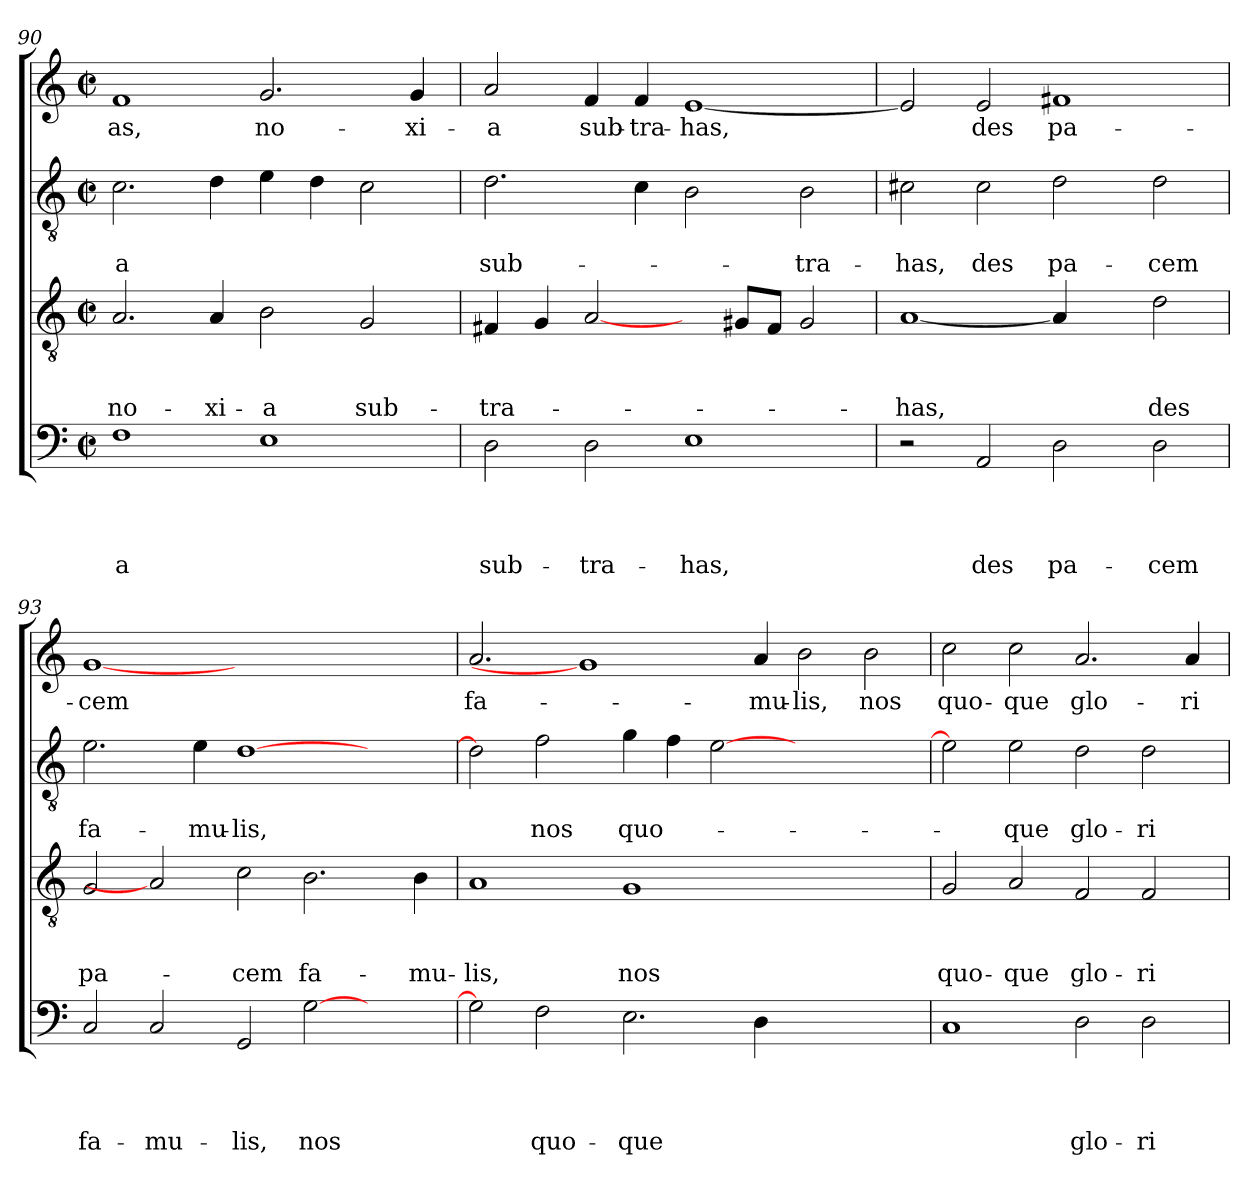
**kern	**text	**text	**text	**text	**kern	**text	**text	**text	**kern	**text	**text	**kern	**text
*part4	*part4	*part4	*part4	*part4	*part3	*part3	*part3	*part3	*part2	*part2	*part2	*part1	*part1
*staff4	*staff4	*staff4	*staff4	*staff4	*staff3	*staff3	*staff3	*staff3	*staff2	*staff2	*staff2	*staff1	*staff1
*clefF4	*	*	*	*	*clefGv2	*	*	*	*clefGv2	*	*	*clefG2	*
*k[]	*	*	*	*	*k[]	*	*	*	*k[]	*	*	*k[]	*
*C:	*	*	*	*	*C:	*	*	*	*C:	*	*	*C:	*
*M2/2	*	*	*	*	*M2/2	*	*	*	*M2/2	*	*	*M2/2	*
*met(c|)	*	*	*	*	*met(c|)	*	*	*	*met(c|)	*	*	*met(c|)	*
=90	=90	=90	=90	=90	=90	=90	=90	=90	=90	=90	=90	=90	=90
!	!	!	!	!LO:LY:b	!	!	!	!LO:LY:b	!	!	!LO:LY:b	!	!LO:LY:b
1F	.	.	.	-a	2.A/	.	.	no-	2.c\	.	-a	1f	-as,
!	!	!	!	!	!	!	!	!LO:LY:b	!	!	!	!	!
.	.	.	.	.	4A/	.	.	-xi-	4d\	.	.	.	.
!	!	!	!	!	!	!	!	!LO:LY:b	!	!	!	!	!LO:LY:b
1E	.	.	.	.	2B\	.	.	-a	4e\	.	.	2.g/	no-
.	.	.	.	.	.	.	.	.	4d\	.	.	.	.
!	!	!	!	!	!	!	!	!LO:LY:b	!	!	!	!	!
.	.	.	.	.	2G/	.	.	sub-	2c\	.	.	.	.
!	!	!	!	!	!	!	!	!	!	!	!	!	!LO:LY:b
.	.	.	.	.	.	.	.	.	.	.	.	4g/	-xi-
!!LO:PB:g=z
=91	=91	=91	=91	=91	=91	=91	=91	=91	=91	=91	=91	=91	=91
!	!	!	!	!LO:LY:b	!	!	!	!LO:LY:b	!	!	!LO:LY:b	!	!LO:LY:b
2D\	.	.	.	sub-	4F#X/	.	.	-tra-	2.d\	.	sub-	2a/	-a
.	.	.	.	.	4G/	.	.	.	.	.	.	.	.
!	!	!	!	!LO:LY:b	!	!	!	!	!	!	!	!	!LO:LY:b
2D\	.	.	.	-tra-	[2A/	.	.	.	.	.	.	4f/	sub-
!	!	!	!	!	!	!	!	!	!	!	!	!	!LO:LY:b
.	.	.	.	.	.	.	.	.	4c\	.	.	4f/	-tra-
!	!	!	!	!LO:LY:b	!	!	!	!	!	!	!	!	!LO:LY:b
1E	.	.	.	-has,	4ryy	.	.	.	2B\	.	.	[1e	-has,
.	.	.	.	.	8G#X/L	.	.	.	.	.	.	.	.
.	.	.	.	.	8F#/J	.	.	.	.	.	.	.	.
!	!	!	!	!	!	!	!	!	!	!	!LO:LY:b	!	!
.	.	.	.	.	2G#/	.	.	.	2B\	.	-tra-	.	.
=92	=92	=92	=92	=92	=92	=92	=92	=92	=92	=92	=92	=92	=92
!	!	!	!	!	!	!	!	!LO:LY:b	!	!	!LO:LY:b	!	!
2r	.	.	.	.	[1A	.	.	-has,	2c#X\	.	-has,	2e/]	.
!	!	!	!	!LO:LY:b	!	!	!	!	!	!	!LO:LY:b	!	!LO:LY:b
2AA/	.	.	.	des	.	.	.	.	2c#\	.	des	2e/	des
!	!	!	!	!LO:LY:b	!	!	!	!	!	!	!LO:LY:b	!	!LO:LY:b
2D\	.	.	.	pa-	4A/]	.	.	.	2d\	.	pa-	1f#X	pa-
.	.	.	.	.	4ryy	.	.	.	.	.	.	.	.
!	!	!	!	!LO:LY:b	!	!	!	!LO:LY:b	!	!	!LO:LY:b	!	!
2D\	.	.	.	-cem	2d\	.	.	des	2d\	.	-cem	.	.
=93	=93	=93	=93	=93	=93	=93	=93	=93	=93	=93	=93	=93	=93
!	!	!	!	!LO:LY:b	!	!	!	!LO:LY:b	!	!	!LO:LY:b	!	!LO:LY:b
2C/	.	.	.	fa-	2G/	.	.	pa-	2.e\	.	fa-	[1g	-cem
!	!	!	!	!LO:LY:b	!	!	!	!	!	!	!	!	!
2C/	.	.	.	-mu-	2A]	.	.	.	.	.	.	.	.
!	!	!	!	!	!	!	!	!	!	!	!LO:LY:b	!	!
.	.	.	.	.	.	.	.	.	4e\	.	-mu-	.	.
!	!	!	!	!LO:LY:b	!	!	!	!LO:LY:b	!	!	!LO:LY:b	!	!
2GG/	.	.	.	-lis,	2c\	.	.	-cem	[1d	.	-lis,	1.ryy	.
!	!	!	!	!LO:LY:b	!	!	!	!LO:LY:b	!	!	!	!	!
[2G\	.	.	.	nos	2.B\	.	.	fa-	.	.	.	.	.
2ryy	.	.	.	.	.	.	.	.	2ryy	.	.	.	.
!	!	!	!	!	!	!	!	!LO:LY:b	!	!	!	!	!
.	.	.	.	.	4B\	.	.	-mu-	.	.	.	.	.
=94	=94	=94	=94	=94	=94	=94	=94	=94	=94	=94	=94	=94	=94
!	!	!	!	!	!	!	!	!LO:LY:b	!	!	!	!	!LO:LY:b
2G\]	.	.	.	.	1A	.	.	-lis,	2d\]	.	.	2.a/	fa-
!	!	!	!	!LO:LY:b	!	!	!	!	!	!	!LO:LY:b	!	!
2F\	.	.	.	quo-	.	.	.	.	2f\	.	nos	.	.
.	.	.	.	.	.	.	.	.	.	.	.	1g]	.
!	!	!	!	!LO:LY:b	!	!	!	!LO:LY:b	!	!	!LO:LY:b	!	!
2.E\	.	.	.	-que	1G	.	.	nos	4g\	.	quo-	.	.
.	.	.	.	.	.	.	.	.	4f\	.	.	.	.
.	.	.	.	.	.	.	.	.	[2e\	.	.	.	.
!	!	!	!	!	!	!	!	!	!	!	!	!	!LO:LY:b
4D\	.	.	.	.	.	.	.	.	.	.	.	4a/	-mu-
!	!	!	!	!	!	!	!	!	!	!	!	!	!LO:LY:b
1ryy	.	.	.	.	1ryy	.	.	.	1ryy	.	.	2b\	-lis,
!	!	!	!	!	!	!	!	!	!	!	!	!	!LO:LY:b
.	.	.	.	.	.	.	.	.	.	.	.	2b\	nos
=95	=95	=95	=95	=95	=95	=95	=95	=95	=95	=95	=95	=95	=95
!	!	!	!	!	!	!	!	!LO:LY:b	!	!	!	!	!LO:LY:b
1C	.	.	.	.	2G/	.	.	quo-	2e\]	.	.	2cc\	quo-
!	!	!	!	!	!	!	!	!LO:LY:b	!	!	!LO:LY:b	!	!LO:LY:b
.	.	.	.	.	2A/	.	.	-que	2e\	.	-que	2cc\	-que
!	!	!	!	!LO:LY:b	!	!	!	!LO:LY:b	!	!	!LO:LY:b	!	!LO:LY:b
2D\	.	.	.	glo-	2F/	.	.	glo-	2d\	.	glo-	2.a/	glo-
!	!	!	!	!LO:LY:b	!	!	!	!LO:LY:b	!	!	!LO:LY:b	!	!
2D\	.	.	.	-ri-	2F/	.	.	-ri-	2d\	.	-ri-	.	.
!	!	!	!	!	!	!	!	!	!	!	!	!	!LO:LY:b
.	.	.	.	.	.	.	.	.	.	.	.	4a/	-ri-
=	=	=	=	=	=	=	=	=	=	=	=	=	=
*-	*-	*-	*-	*-	*-	*-	*-	*-	*-	*-	*-	*-	*-
